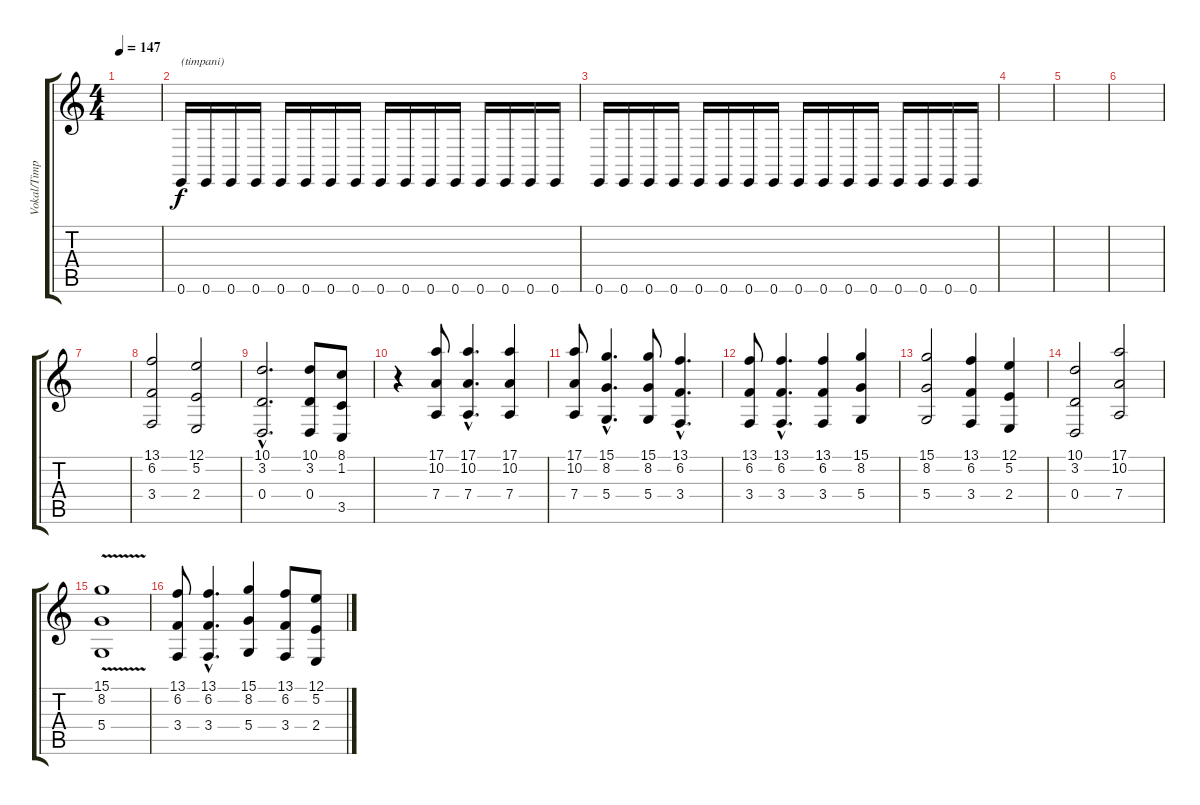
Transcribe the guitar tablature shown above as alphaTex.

\track ("Vokal/Timpani" "Vokal/Timp") {instrument lead6voice}
\staff {score tabs}
\tuning (E4 B3 G3 D3 A2 E2) {hide}
\ts (4 4)
\tempo 147
\clef g2
\ks c
|
0.6.16{txt "(timpani)" volume 2 instrument timpani} 0.6.16 0.6.16{volume 4} 0.6.16 0.6.16{volume 6} 0.6.16 0.6.16{volume 8} 0.6.16 0.6.16{volume 9} 0.6.16 0.6.16{volume 10} 0.6.16 0.6.16 0.6.16{volume 11} 0.6.16 0.6.16 |
0.6.16{volume 10 instrument timpani} 0.6.16 0.6.16{volume 11} 0.6.16 0.6.16{volume 12} 0.6.16 0.6.16{volume 13} 0.6.16 0.6.16{volume 14} 0.6.16 0.6.16{volume 15} 0.6.16 0.6.16 0.6.16{volume 16} 0.6.16 0.6.16 |
|
|
|
|
(13.1 6.2 3.4).2 (12.1 5.2 2.4).2 |
(10.1{hac} 3.2{hac} 0.4{hac}).2{d} (10.1 3.2 0.4).8 (8.1 1.2 3.5).8 |
r.4 (17.1 10.2 7.4).8 (17.1{hac} 10.2{hac} 7.4{hac}).4{d} (17.1 10.2 7.4).4 |
(17.1 10.2 7.4).8 (15.1{hac} 8.2{hac} 5.4{hac}).4{d} (15.1 8.2 5.4).8 (13.1{hac} 6.2{hac} 3.4{hac}).4{d} |
(13.1 6.2 3.4).8 (13.1{hac} 6.2{hac} 3.4{hac}).4{d} (13.1 6.2 3.4).4 (15.1 8.2 5.4).4 |
(15.1 8.2 5.4).2 (13.1 6.2 3.4).4 (12.1 5.2 2.4).4 |
(10.1 3.2 0.4).2 (17.1 10.2 7.4).2 |
(15.1 8.2{v} 5.4).1 |
(13.1 6.2 3.4).8 (13.1{hac} 6.2{hac} 3.4{hac}).4{d} (15.1 8.2 5.4).4 (13.1 6.2 3.4).8 (12.1 5.2 2.4).8
